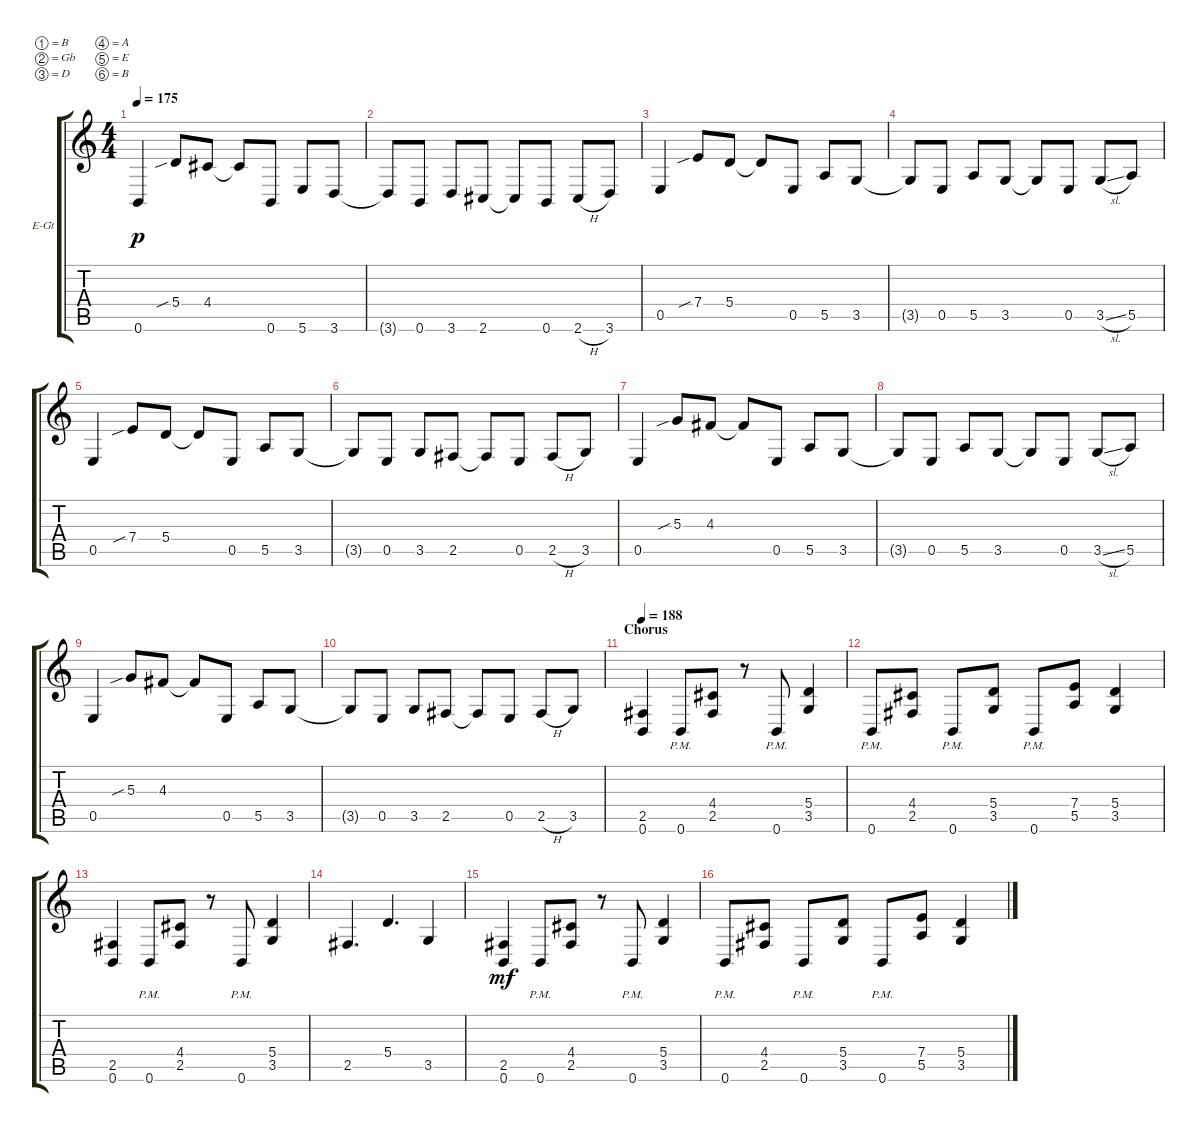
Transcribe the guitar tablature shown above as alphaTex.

\bracketExtendMode groupsimilarinstruments
\firstSystemTrackNameOrientation horizontal
\otherSystemsTrackNameOrientation horizontal
\track ("Electric Guitar 1" "E-Gt") {instrument distortionguitar}
\staff {score tabs}
\tuning (B3 Gb3 D3 A2 E2 B1)
\ts (4 4)
\tempo 175
\clef g2
\ks c
0.6.4{dy p} 5.4{sib}.8 4.4.8 4.4{t}.8 0.6.8 5.6.8 3.6.8 |
3.6{t}.8 0.6.8 3.6.8 2.6.8 2.6{t}.8 0.6.8 2.6{h}.8 3.6.8 |
0.5.4 7.4{sib}.8 5.4.8 5.4{t}.8 0.5.8 5.5.8 3.5.8 |
3.5{t}.8 0.5.8 5.5.8 3.5.8 3.5{t}.8 0.5.8 3.5{sl}.8 5.5.8 |
0.5.4 7.4{sib}.8 5.4.8 5.4{t}.8 0.5.8 5.5.8 3.5.8 |
3.5{t}.8 0.5.8 3.5.8 2.5.8 2.5{t}.8 0.5.8 2.5{h}.8 3.5.8 |
0.5.4 5.3{sib}.8 4.3.8 4.3{t}.8 0.5.8 5.5.8 3.5.8 |
3.5{t}.8 0.5.8 5.5.8 3.5.8 3.5{t}.8 0.5.8 3.5{sl}.8 5.5.8 |
0.5.4 5.3{sib}.8 4.3.8 4.3{t}.8 0.5.8 5.5.8 3.5.8 |
3.5{t}.8 0.5.8 3.5.8 2.5.8 2.5{t}.8 0.5.8 2.5{h}.8 3.5.8 |
\section ("" "Chorus")
\tempo 188
(0.6 2.5).4 0.6{pm}.8 (2.5 4.4).8 r.8 0.6{pm}.8 (3.5 5.4).4 |
0.6{pm}.8 (2.5 4.4).8 0.6{pm}.8 (3.5 5.4).8 0.6{pm}.8 (5.5 7.4).8 (3.5 5.4).4 |
(0.6 2.5).4 0.6{pm}.8 (2.5 4.4).8 r.8 0.6{pm}.8 (3.5 5.4).4 |
2.5.4{d} 5.4.4{d} 3.5.4 |
(0.6 2.5).4{dy mf} 0.6{pm}.8 (2.5 4.4).8 r.8 0.6{pm}.8 (3.5 5.4).4 |
0.6{pm}.8 (2.5 4.4).8 0.6{pm}.8 (3.5 5.4).8 0.6{pm}.8 (5.5 7.4).8 (3.5 5.4).4
